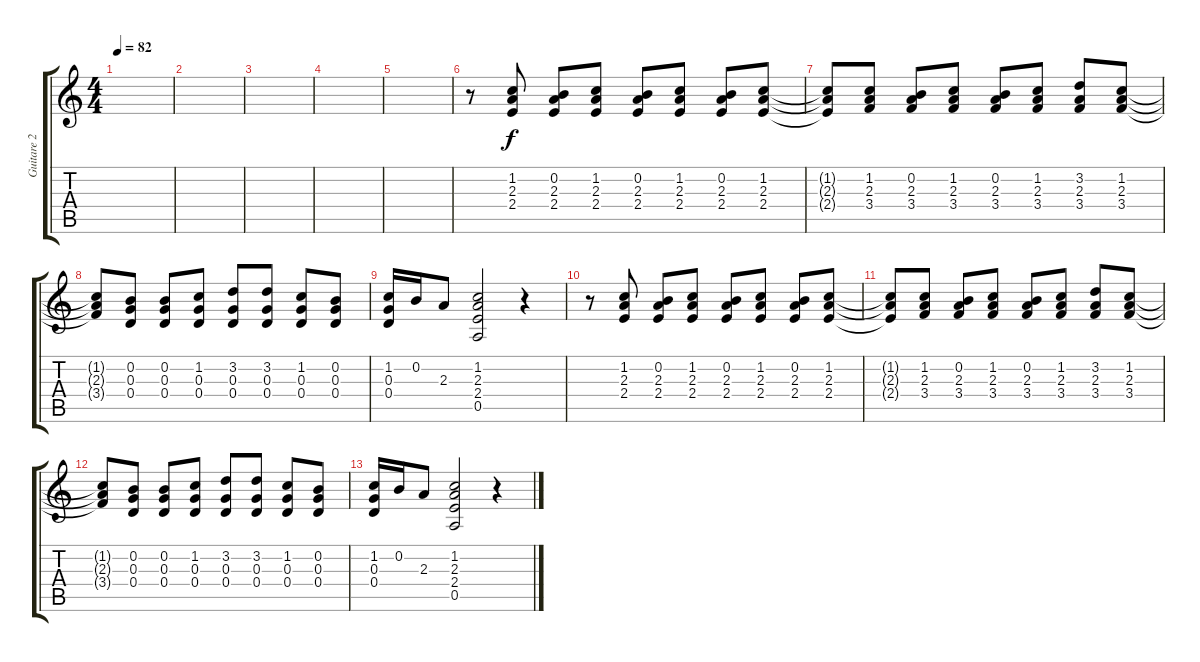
\track ("Guitare 2" "Guitare 2") {instrument acousticguitarnylon}
\staff {score tabs}
\tuning (E4 B3 G3 D3 A2 E2) {hide}
\ts (4 4)
\tempo 82
\clef g2
\ks c
|
|
|
|
|
r.8 (1.2 2.3 2.4).8 (0.2 2.3 2.4).8 (1.2 2.3 2.4).8 (0.2 2.3 2.4).8 (1.2 2.3 2.4).8 (0.2 2.3 2.4).8 (1.2 2.3 2.4).8 |
(1.2{t} 2.3{t} 2.4{t}).8 (1.2 2.3 3.4).8 (0.2 2.3 3.4).8 (1.2 2.3 3.4).8 (0.2 2.3 3.4).8 (1.2 2.3 3.4).8 (3.2 2.3 3.4).8 (1.2 2.3 3.4).8 |
(1.2{t} 2.3{t} 3.4{t}).8 (0.2 0.3 0.4).8 (0.2 0.3 0.4).8 (1.2 0.3 0.4).8 (3.2 0.3 0.4).8 (3.2 0.3 0.4).8 (1.2 0.3 0.4).8 (0.2 0.3 0.4).8 |
(1.2 0.3 0.4).16 0.2.16 2.3.8 (1.2 2.3 2.4 0.5).2 r.4 |
r.8 (1.2 2.3 2.4).8 (0.2 2.3 2.4).8 (1.2 2.3 2.4).8 (0.2 2.3 2.4).8 (1.2 2.3 2.4).8 (0.2 2.3 2.4).8 (1.2 2.3 2.4).8 |
(1.2{t} 2.3{t} 2.4{t}).8 (1.2 2.3 3.4).8 (0.2 2.3 3.4).8 (1.2 2.3 3.4).8 (0.2 2.3 3.4).8 (1.2 2.3 3.4).8 (3.2 2.3 3.4).8 (1.2 2.3 3.4).8 |
(1.2{t} 2.3{t} 3.4{t}).8 (0.2 0.3 0.4).8 (0.2 0.3 0.4).8 (1.2 0.3 0.4).8 (3.2 0.3 0.4).8 (3.2 0.3 0.4).8 (1.2 0.3 0.4).8 (0.2 0.3 0.4).8 |
(1.2 0.3 0.4).16 0.2.16 2.3.8 (1.2 2.3 2.4 0.5).2 r.4
